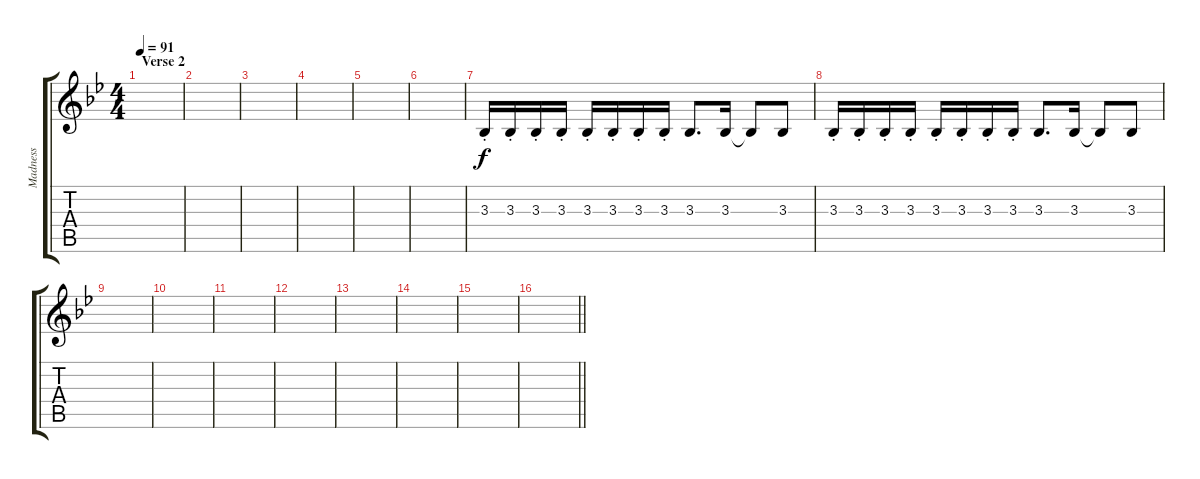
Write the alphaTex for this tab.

\track ("Madness" "Madness") {instrument altosax}
\staff {score tabs}
\tuning (E4 B3 G3 D3 A2 E2) {hide}
\ts (4 4)
\section ("" "Verse 2")
\tempo 91
\clef g2
\ks bb
|
|
|
|
|
|
3.3{st}.16 3.3{st}.16 3.3{st}.16 3.3{st}.16 3.3{st}.16 3.3{st}.16 3.3{st}.16 3.3{st}.16 3.3.8{d} 3.3.16 3.3{t}.8 3.3.8 |
3.3{st}.16 3.3{st}.16 3.3{st}.16 3.3{st}.16 3.3{st}.16 3.3{st}.16 3.3{st}.16 3.3{st}.16 3.3.8{d} 3.3.16 3.3{t}.8 3.3.8 |
|
|
|
|
|
|
|
\barLineRight lightlight
